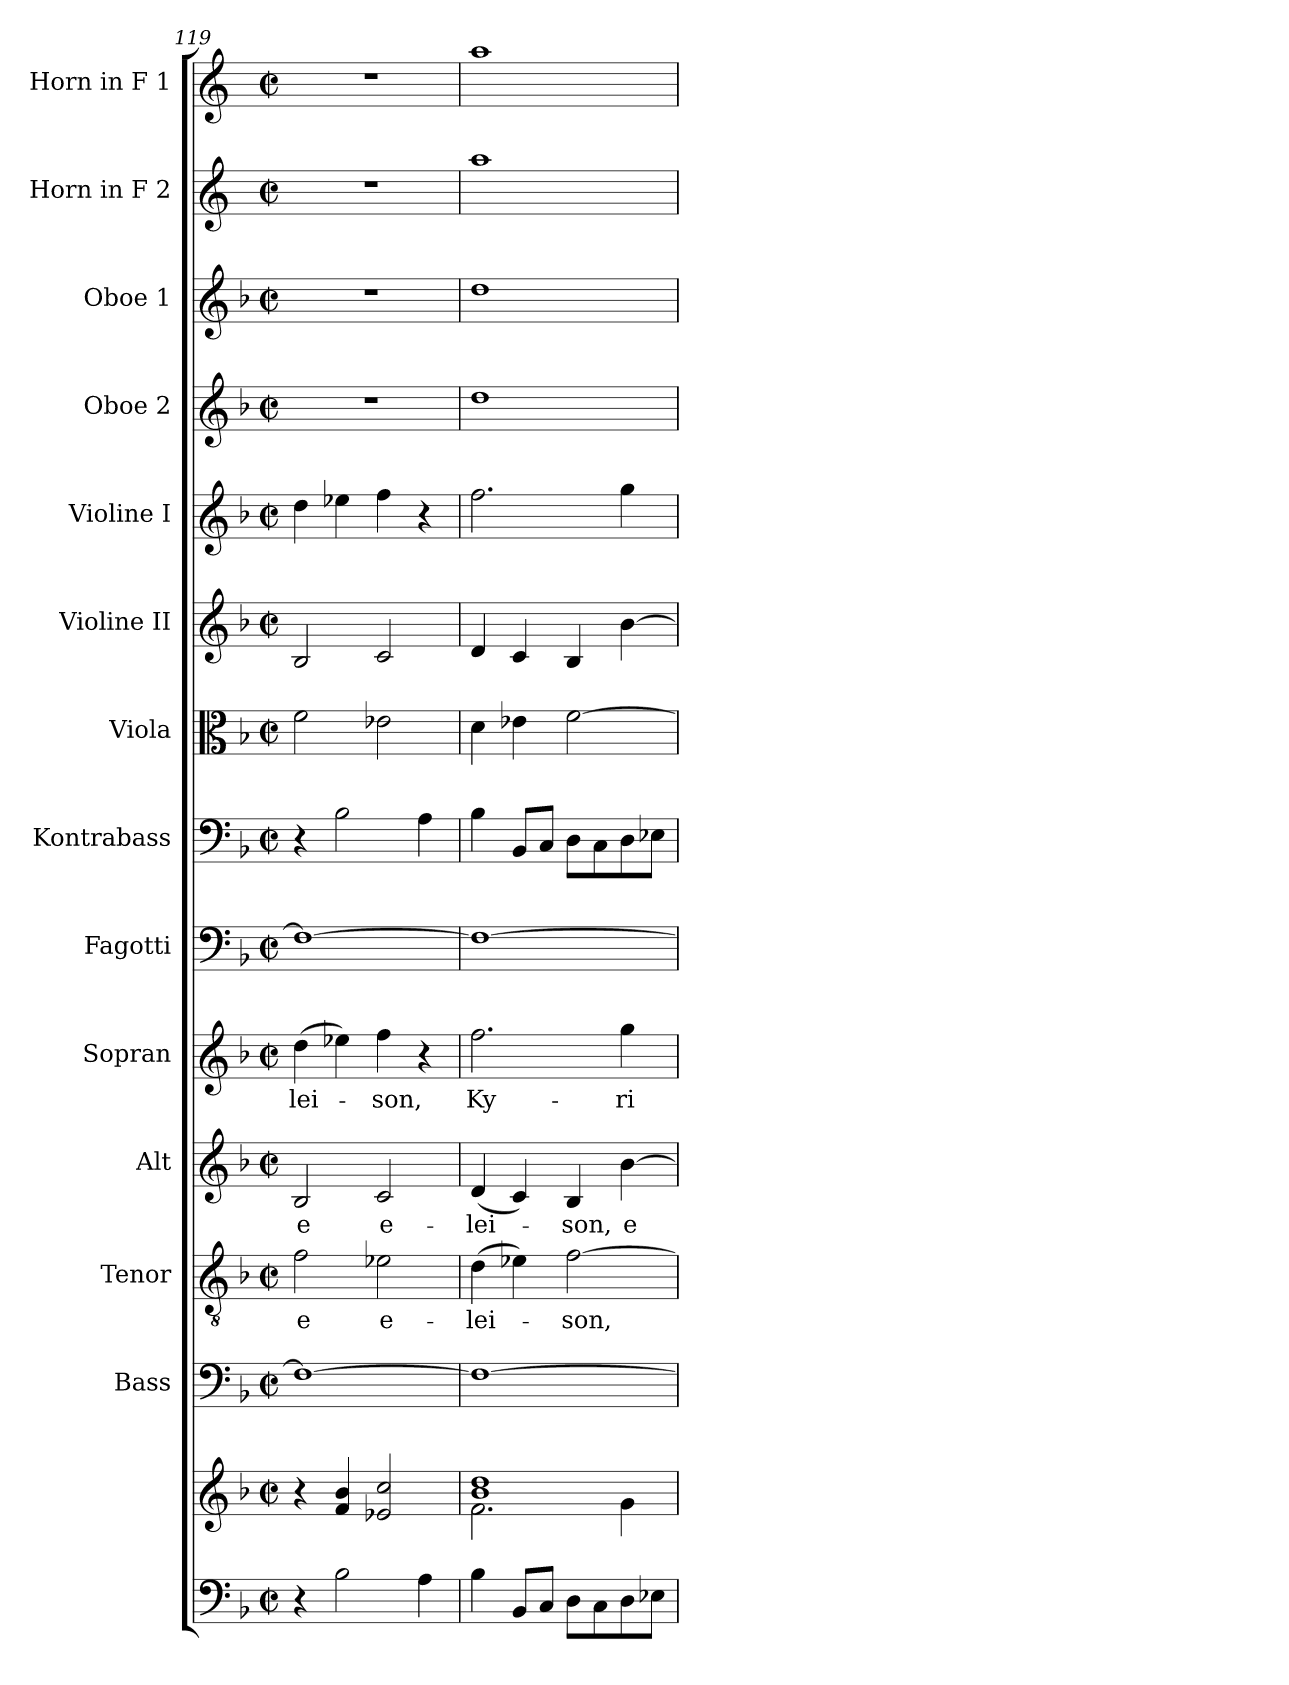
**kern	**kern	**kern	**kern	**text	**kern	**text	**kern	**text	**kern	**kern	**kern	**kern	**kern	**kern	**kern	**kern	**kern
*part14	*part14	*part13	*part12	*part12	*part11	*part11	*part10	*part10	*part9	*part8	*part7	*part6	*part5	*part4	*part3	*part2	*part1
*staff15	*staff14	*staff13	*staff12	*staff12	*staff11	*staff11	*staff10	*staff10	*staff9	*staff8	*staff7	*staff6	*staff5	*staff4	*staff3	*staff2	*staff1
*	*	*I"Bass	*I"Tenor	*	*I"Alt	*	*I"Sopran	*	*I"Fagotti	*I"Kontrabass	*I"Viola	*I"Violine II	*I"Violine I	*I"Oboe 2	*I"Oboe 1	*I"Horn in F 2	*I"Horn in F 1
*	*	*I'B.	*I'T.	*	*I'A.	*	*I'S.	*	*I'Fg.	*I'Kb.	*I'Vla.	*I'Vl. II	*I'Vl. I	*I'Ob. 2	*I'Ob. 1	*	*
!!LO:PB:g=z
*clefF4	*clefG2	*clefF4	*clefGv2	*	*clefG2	*	*clefG2	*	*clefF4	*clefF4	*clefC3	*clefG2	*clefG2	*clefG2	*clefG2	*clefG2	*clefG2
*	*	*	*	*	*	*	*	*	*	*ITrd7c12	*	*	*	*	*	*ITrd4c7	*ITrd4c7
*k[b-]	*k[b-]	*k[b-]	*k[b-]	*	*k[b-]	*	*k[b-]	*	*k[b-]	*k[b-]	*k[b-]	*k[b-]	*k[b-]	*k[b-]	*k[b-]	*k[b-]	*k[b-]
*F:	*F:	*F:	*F:	*	*F:	*	*F:	*	*F:	*F:	*F:	*F:	*F:	*F:	*F:	*F:	*F:
*M2/2	*M2/2	*M2/2	*M2/2	*	*M2/2	*	*M2/2	*	*M2/2	*M2/2	*M2/2	*M2/2	*M2/2	*M2/2	*M2/2	*M2/2	*M2/2
*met(c|)	*met(c|)	*met(c|)	*met(c|)	*	*met(c|)	*	*met(c|)	*	*met(c|)	*met(c|)	*met(c|)	*met(c|)	*met(c|)	*met(c|)	*met(c|)	*met(c|)	*met(c|)
=119	=119	=119	=119	=119	=119	=119	=119	=119	=119	=119	=119	=119	=119	=119	=119	=119	=119
!	!	!	!	!LO:LY:b	!	!LO:LY:b	!	!LO:LY:b	!	!	!	!	!	!	!	!	!
4r	4r	1F_	2f\	-e	2B-/	-e	(>4dd\	-lei-	1F_	4r	2f\	2B-/	4dd\	1r	1r	1r	1r
2B-\	4f/ 4b-/	.	.	.	.	.	4ee-X\)	.	.	2BB-\	.	.	4ee-X\	.	.	.	.
!	!	!	!	!LO:LY:b	!	!LO:LY:b	!	!LO:LY:b	!	!	!	!	!	!	!	!	!
.	2e-X/ 2cc/	.	2e-X\	e-	2c/	e-	4ff\	-son,	.	.	2e-X\	2c/	4ff\	.	.	.	.
4A\	.	.	.	.	.	.	4r	.	.	4AA\	.	.	4r	.	.	.	.
=120	=120	=120	=120	=120	=120	=120	=120	=120	=120	=120	=120	=120	=120	=120	=120	=120	=120
*	*^	*	*	*	*	*	*	*	*	*	*	*	*	*	*	*	*
!	!	!	!	!	!LO:LY:b	!	!LO:LY:b	!	!LO:LY:b	!	!	!	!	!	!	!	!	!
4B-\	1b- 1dd	2.f\	1F_	(>4d\	-lei-	(<4d/	-lei-	2.ff\	Ky-	1F_	4BB-\	4d\	4d/	2.ff\	1dd	1dd	1dd	1dd
8BB-/L	.	.	.	4e-X\)	.	4c/)	.	.	.	.	8BBB-/L	4e-X\	4c/	.	.	.	.	.
8C/J	.	.	.	.	.	.	.	.	.	.	8CC/J	.	.	.	.	.	.	.
!	!	!	!	!	!LO:LY:b	!	!LO:LY:b	!	!	!	!	!	!	!	!	!	!	!
8D\L	.	.	.	[2f\	-son,	4B-/	-son,	.	.	.	8DD\L	[2f\	4B-/	.	.	.	.	.
8C\	.	.	.	.	.	.	.	.	.	.	8CC\	.	.	.	.	.	.	.
!	!	!	!	!	!	!	!LO:LY:b	!	!LO:LY:b	!	!	!	!	!	!	!	!	!
8D\	.	4g\	.	.	.	[4b-\	e-	4gg\	-ri-	.	8DD\	.	[4b-\	4gg\	.	.	.	.
8E-X\J	.	.	.	.	.	.	.	.	.	.	8EE-X\J	.	.	.	.	.	.	.
*	*v	*v	*	*	*	*	*	*	*	*	*	*	*	*	*	*	*	*
=	=	=	=	=	=	=	=	=	=	=	=	=	=	=	=	=	=
*-	*-	*-	*-	*-	*-	*-	*-	*-	*-	*-	*-	*-	*-	*-	*-	*-	*-
